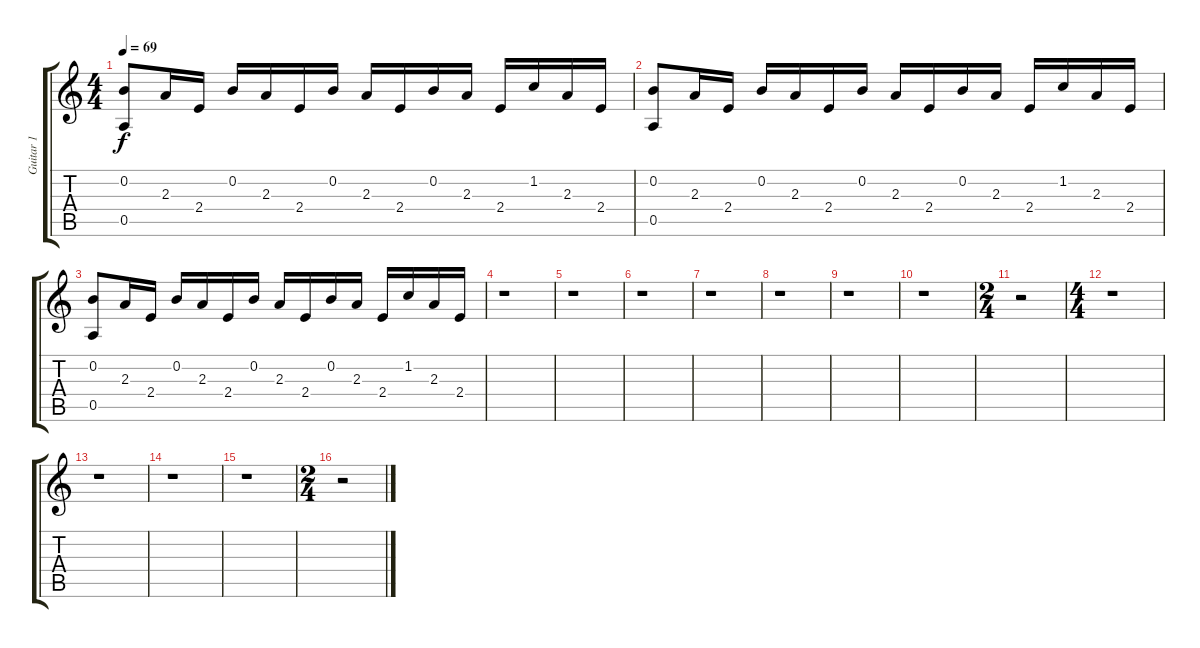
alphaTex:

\track ("Guitar 1" "Guitar 1") {instrument acousticguitarsteel}
\staff {score tabs}
\tuning (E4 B3 G3 D3 A2 E2) {hide}
\ts (4 4)
\tempo 69
\clef g2
\ks c
(0.2 0.5).8{dy f} 2.3.16 2.4.16 0.2.16 2.3.16 2.4.16 0.2.16 2.3.16 2.4.16 0.2.16 2.3.16 2.4.16 1.2.16 2.3.16 2.4.16 |
(0.2 0.5).8 2.3.16 2.4.16 0.2.16 2.3.16 2.4.16 0.2.16 2.3.16 2.4.16 0.2.16 2.3.16 2.4.16 1.2.16 2.3.16 2.4.16 |
(0.2 0.5).8 2.3.16 2.4.16 0.2.16 2.3.16 2.4.16 0.2.16 2.3.16 2.4.16 0.2.16 2.3.16 2.4.16 1.2.16 2.3.16 2.4.16 |
r.1 |
r.1 |
r.1 |
r.1 |
r.1 |
r.1 |
r.1 |
\ts (2 4)
r.2 |
\ts (4 4)
r.1 |
r.1 |
r.1 |
r.1 |
\ts (2 4)
r.2
